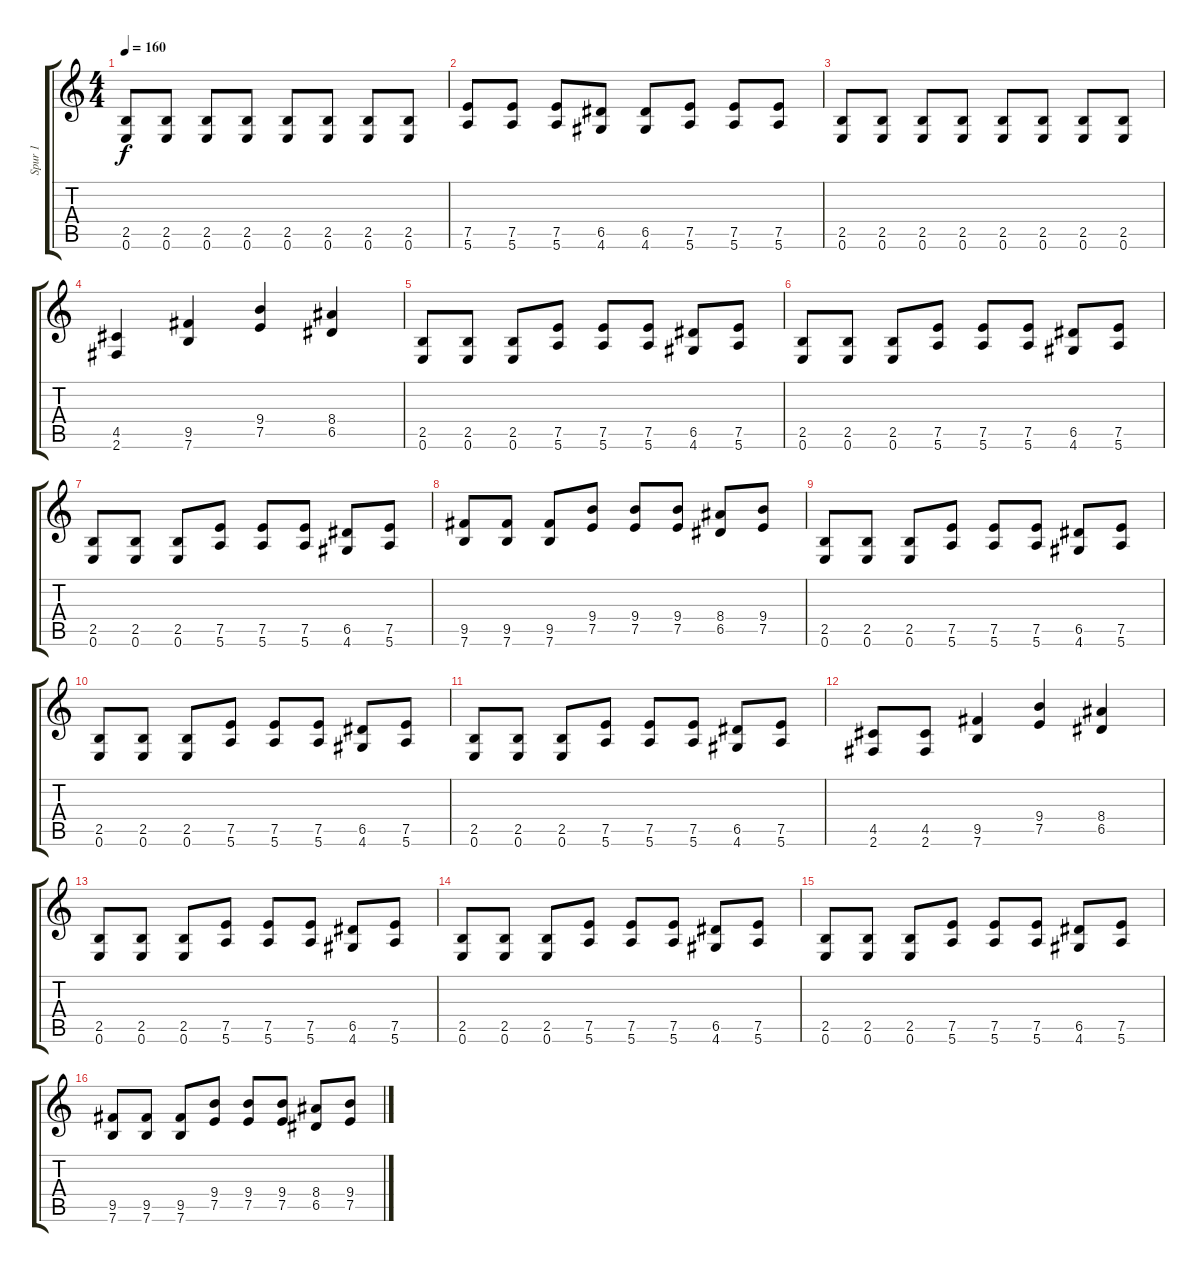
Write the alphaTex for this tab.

\track ("Spur 1" "Spur 1") {instrument distortionguitar}
\staff {score tabs}
\tuning (E4 B3 G3 D3 A2 E2) {hide}
\ts (4 4)
\tempo 160
\clef g2
\ks c
(2.5 0.6).8{dy f} (2.5 0.6).8 (2.5 0.6).8 (2.5 0.6).8 (2.5 0.6).8 (2.5 0.6).8 (2.5 0.6).8 (2.5 0.6).8 |
(7.5 5.6).8 (7.5 5.6).8 (7.5 5.6).8 (6.5 4.6).8 (6.5 4.6).8 (7.5 5.6).8 (7.5 5.6).8 (7.5 5.6).8 |
(2.5 0.6).8 (2.5 0.6).8 (2.5 0.6).8 (2.5 0.6).8 (2.5 0.6).8 (2.5 0.6).8 (2.5 0.6).8 (2.5 0.6).8 |
(4.5 2.6).4 (9.5 7.6).4 (9.4 7.5).4 (8.4 6.5).4 |
(2.5 0.6).8 (2.5 0.6).8 (2.5 0.6).8 (7.5 5.6).8 (7.5 5.6).8 (7.5 5.6).8 (6.5 4.6).8 (7.5 5.6).8 |
(2.5 0.6).8 (2.5 0.6).8 (2.5 0.6).8 (7.5 5.6).8 (7.5 5.6).8 (7.5 5.6).8 (6.5 4.6).8 (7.5 5.6).8 |
(2.5 0.6).8 (2.5 0.6).8 (2.5 0.6).8 (7.5 5.6).8 (7.5 5.6).8 (7.5 5.6).8 (6.5 4.6).8 (7.5 5.6).8 |
(9.5 7.6).8 (9.5 7.6).8 (9.5 7.6).8 (9.4 7.5).8 (9.4 7.5).8 (9.4 7.5).8 (8.4 6.5).8 (9.4 7.5).8 |
(2.5 0.6).8 (2.5 0.6).8 (2.5 0.6).8 (7.5 5.6).8 (7.5 5.6).8 (7.5 5.6).8 (6.5 4.6).8 (7.5 5.6).8 |
(2.5 0.6).8 (2.5 0.6).8 (2.5 0.6).8 (7.5 5.6).8 (7.5 5.6).8 (7.5 5.6).8 (6.5 4.6).8 (7.5 5.6).8 |
(2.5 0.6).8 (2.5 0.6).8 (2.5 0.6).8 (7.5 5.6).8 (7.5 5.6).8 (7.5 5.6).8 (6.5 4.6).8 (7.5 5.6).8 |
(4.5 2.6).8 (4.5 2.6).8 (9.5 7.6).4 (9.4 7.5).4 (8.4 6.5).4 |
(2.5 0.6).8 (2.5 0.6).8 (2.5 0.6).8 (7.5 5.6).8 (7.5 5.6).8 (7.5 5.6).8 (6.5 4.6).8 (7.5 5.6).8 |
(2.5 0.6).8 (2.5 0.6).8 (2.5 0.6).8 (7.5 5.6).8 (7.5 5.6).8 (7.5 5.6).8 (6.5 4.6).8 (7.5 5.6).8 |
(2.5 0.6).8 (2.5 0.6).8 (2.5 0.6).8 (7.5 5.6).8 (7.5 5.6).8 (7.5 5.6).8 (6.5 4.6).8 (7.5 5.6).8 |
(9.5 7.6).8 (9.5 7.6).8 (9.5 7.6).8 (9.4 7.5).8 (9.4 7.5).8 (9.4 7.5).8 (8.4 6.5).8 (9.4 7.5).8
